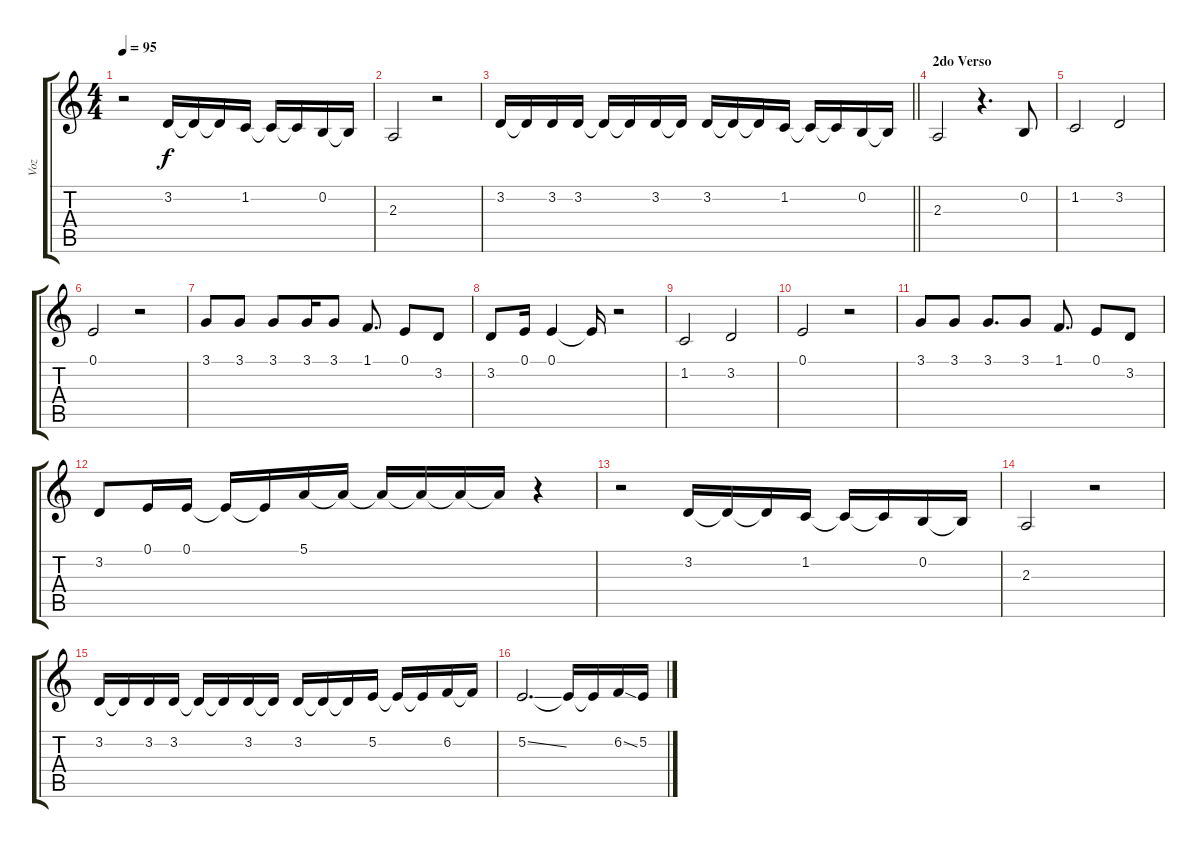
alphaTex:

\track ("Voz" "Voz") {instrument violin}
\staff {score tabs}
\tuning (E4 B3 G3 D3 A2 E2) {hide}
\ts (4 4)
\tempo 95
\clef g2
\ks c
r.2{dy f} 3.2.16 3.2{t}.16 3.2{t}.16 1.2.16 1.2{t}.16 1.2{t}.16 0.2.16 0.2{t}.16 |
2.3.2 r.2 |
\barLineRight lightlight
3.2.16 3.2{t}.16 3.2.16 3.2.16 3.2{t}.16 3.2{t}.16 3.2.16 3.2{t}.16 3.2.16 3.2{t}.16 3.2{t}.16 1.2.16 1.2{t}.16 1.2{t}.16 0.2.16 0.2{t}.16 |
\section ("" "2do Verso")
2.3.2 r.4{d} 0.2.8 |
1.2.2 3.2.2 |
0.1.2 r.2 |
3.1.8 3.1.8 3.1.8 3.1.16 3.1.8 1.1.8{d} 0.1.8 3.2.8 |
3.2.8 0.1.16 0.1.4 0.1{t}.16 r.2 |
1.2.2 3.2.2 |
0.1.2 r.2 |
3.1.8 3.1.8 3.1.8{d} 3.1.8 1.1.8{d} 0.1.8 3.2.8 |
3.2.8 0.1.16 0.1.16 0.1{t}.16 0.1{t}.16 5.1.16 5.1{t}.16 5.1{t}.16 5.1{t}.16 5.1{t}.16 5.1{t}.16 r.4 |
r.2 3.2.16 3.2{t}.16 3.2{t}.16 1.2.16 1.2{t}.16 1.2{t}.16 0.2.16 0.2{t}.16 |
2.3.2 r.2 |
3.2.16 3.2{t}.16 3.2.16 3.2.16 3.2{t}.16 3.2{t}.16 3.2.16 3.2{t}.16 3.2.16 3.2{t}.16 3.2{t}.16 5.2.16 5.2{t}.16 5.2{t}.16 6.2.16 6.2{t}.16 |
5.2{ss}.2{d} 5.2{t}.16 5.2{t}.16 6.2{ss}.16 5.2{ss}.16
